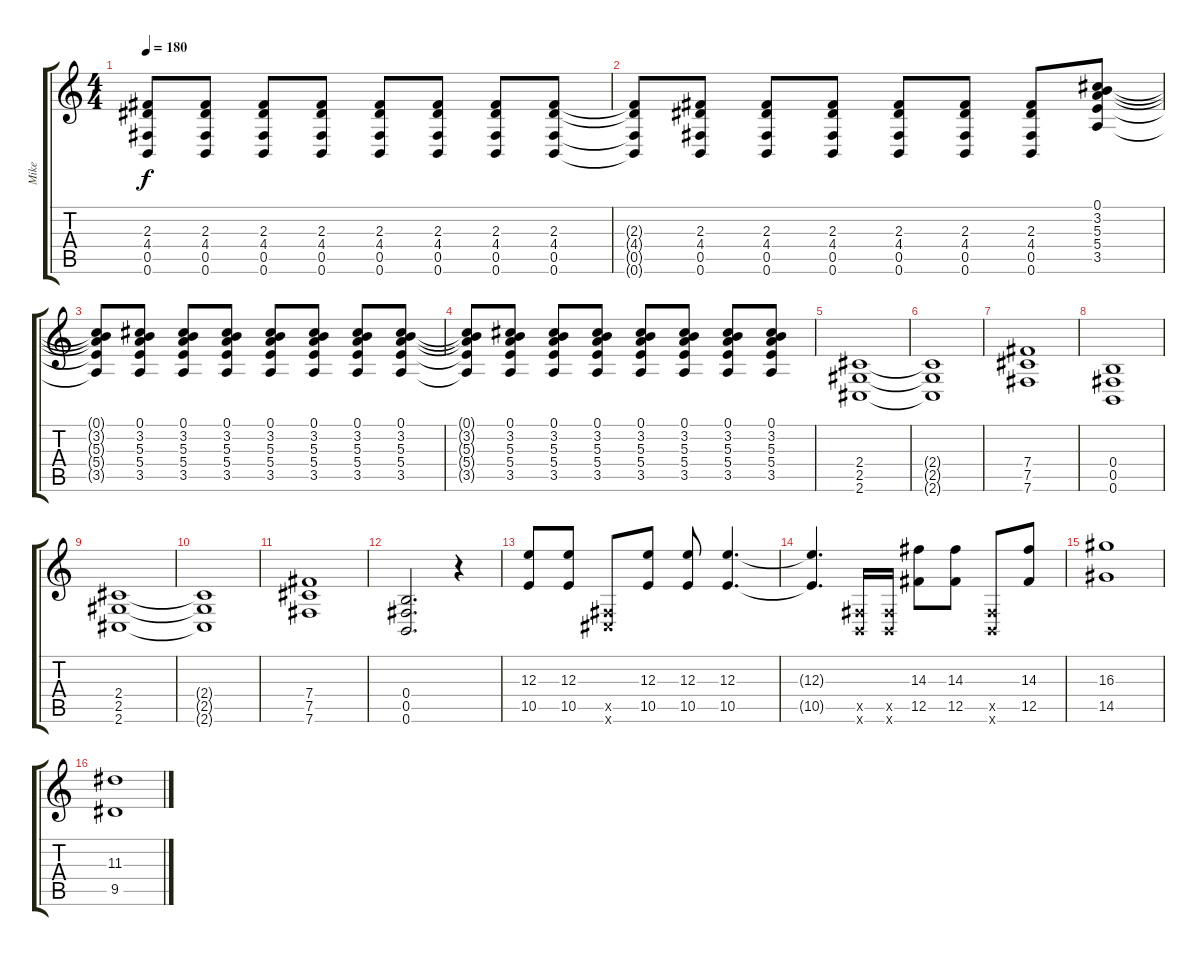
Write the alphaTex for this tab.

\track ("Mike" "Mike") {instrument distortionguitar}
\staff {score tabs}
\tuning (Db4 Ab3 E3 B2 Gb2 B1) {hide}
\ts (4 4)
\tempo 180
\clef g2
\ks c
(2.3{t} 4.4{t} 0.5{t} 0.6{t}).8{dy f} (2.3 4.4 0.5 0.6).8 (2.3 4.4 0.5 0.6).8 (2.3 4.4 0.5 0.6).8 (2.3 4.4 0.5 0.6).8 (2.3 4.4 0.5 0.6).8 (2.3 4.4 0.5 0.6).8 (2.3 4.4 0.5 0.6).8 |
(2.3{t} 4.4{t} 0.5{t} 0.6{t}).8 (2.3 4.4 0.5 0.6).8 (2.3 4.4 0.5 0.6).8 (2.3 4.4 0.5 0.6).8 (2.3 4.4 0.5 0.6).8 (2.3 4.4 0.5 0.6).8 (2.3 4.4 0.5 0.6).8 (0.1 3.2 5.3 5.4 3.5).8 |
(0.1{t} 3.2{t} 5.3{t} 5.4{t} 3.5{t}).8 (0.1 3.2 5.3 5.4 3.5).8 (0.1 3.2 5.3 5.4 3.5).8 (0.1 3.2 5.3 5.4 3.5).8 (0.1 3.2 5.3 5.4 3.5).8 (0.1 3.2 5.3 5.4 3.5).8 (0.1 3.2 5.3 5.4 3.5).8 (0.1 3.2 5.3 5.4 3.5).8 |
(0.1{t} 3.2{t} 5.3{t} 5.4{t} 3.5{t}).8 (0.1 3.2 5.3 5.4 3.5).8 (0.1 3.2 5.3 5.4 3.5).8 (0.1 3.2 5.3 5.4 3.5).8 (0.1 3.2 5.3 5.4 3.5).8 (0.1 3.2 5.3 5.4 3.5).8 (0.1 3.2 5.3 5.4 3.5).8 (0.1 3.2 5.3 5.4 3.5).8 |
(2.4 2.5 2.6).1 |
(2.4{t} 2.5{t} 2.6{t}).1 |
(7.4 7.5 7.6).1 |
(0.4 0.5 0.6).1 |
(2.4 2.5 2.6).1 |
(2.4{t} 2.5{t} 2.6{t}).1 |
(7.4 7.5 7.6).1 |
(0.4 0.5 0.6).2{d} r.4 |
(12.3 10.5).8 (12.3 10.5).8 (0.5{x} 2.6{x}).8 (12.3 10.5).8 (12.3 10.5).8 (12.3 10.5).4{d} |
(12.3{t} 10.5{t}).4{d} (0.5{x} 0.6{x}).16 (0.5{x} 0.6{x}).16 (14.3 12.5).8 (14.3 12.5).8 (0.5{x} 0.6{x}).8 (14.3 12.5).8 |
(16.3 14.5).1 |
(11.3 9.5).1
